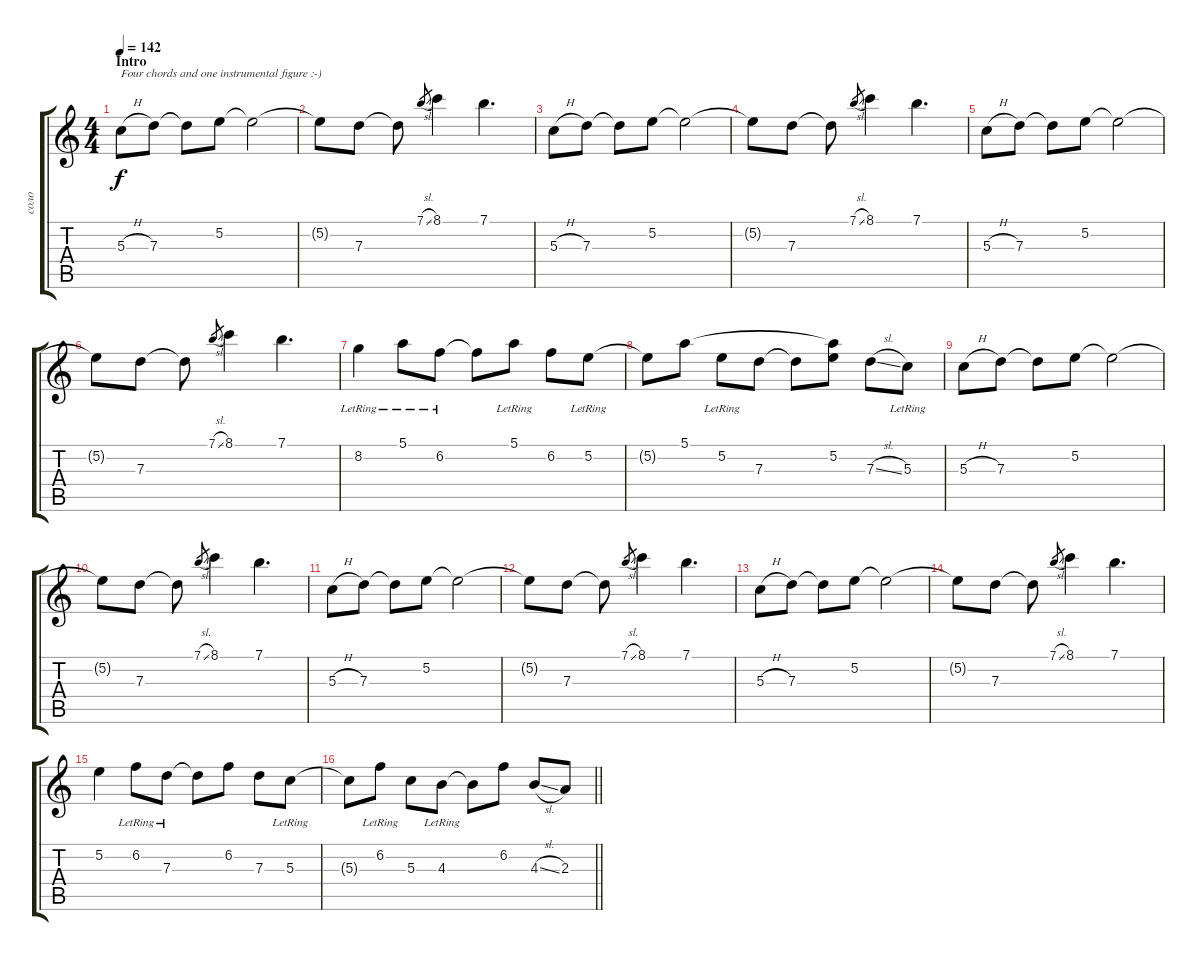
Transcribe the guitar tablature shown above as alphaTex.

\track ("соло" "соло") {mute instrument distortionguitar}
\staff {score tabs}
\tuning (E4 B3 G3 D3 A2 E2) {hide}
\ts (4 4)
\section ("" "Intro")
\tempo 142
\clef g2
\ks c
5.3{h}.8{txt "Four chords and one instrumental figure :-)" dy f instrument distortionguitar} 7.3.8 7.3{t}.8 5.2.8 5.2{t}.2 |
5.2{t}.8 7.3.8 7.3{t}.8 7.1{sl}.8{gr} 8.1.4 7.1.4{d} |
5.3{h}.8 7.3.8 7.3{t}.8 5.2.8 5.2{t}.2 |
5.2{t}.8 7.3.8 7.3{t}.8 7.1{sl}.8{gr} 8.1.4 7.1.4{d} |
5.3{h}.8 7.3.8 7.3{t}.8 5.2.8 5.2{t}.2 |
5.2{t}.8 7.3.8 7.3{t}.8 7.1{sl}.8{gr} 8.1.4 7.1.4{d} |
8.2{lr}.4 5.1{lr}.8 6.2{lr}.8 6.2{t}.8 5.1{lr}.8 6.2.8 5.2{lr}.8 |
5.2{t}.8 5.1.8 5.2{lr}.8 7.3.8 7.3{t}.8 (5.1{t} 5.2).8 7.3{sl}.8 5.3{lr}.8 |
5.3{h}.8 7.3.8 7.3{t}.8 5.2.8 5.2{t}.2 |
5.2{t}.8 7.3.8 7.3{t}.8 7.1{sl}.8{gr} 8.1.4 7.1.4{d} |
5.3{h}.8 7.3.8 7.3{t}.8 5.2.8 5.2{t}.2 |
5.2{t}.8 7.3.8 7.3{t}.8 7.1{sl}.8{gr} 8.1.4 7.1.4{d} |
5.3{h}.8 7.3.8 7.3{t}.8 5.2.8 5.2{t}.2 |
5.2{t}.8 7.3.8 7.3{t}.8 7.1{sl}.8{gr} 8.1.4 7.1.4{d} |
5.2.4 6.2{lr}.8 7.3{lr}.8 7.3{t}.8 6.2.8 7.3.8 5.3{lr}.8 |
\barLineRight lightlight
5.3{t}.8 6.2{lr}.8 5.3.8 4.3{lr}.8 4.3{t}.8 6.2.8 4.3{sl}.8 2.3.8
